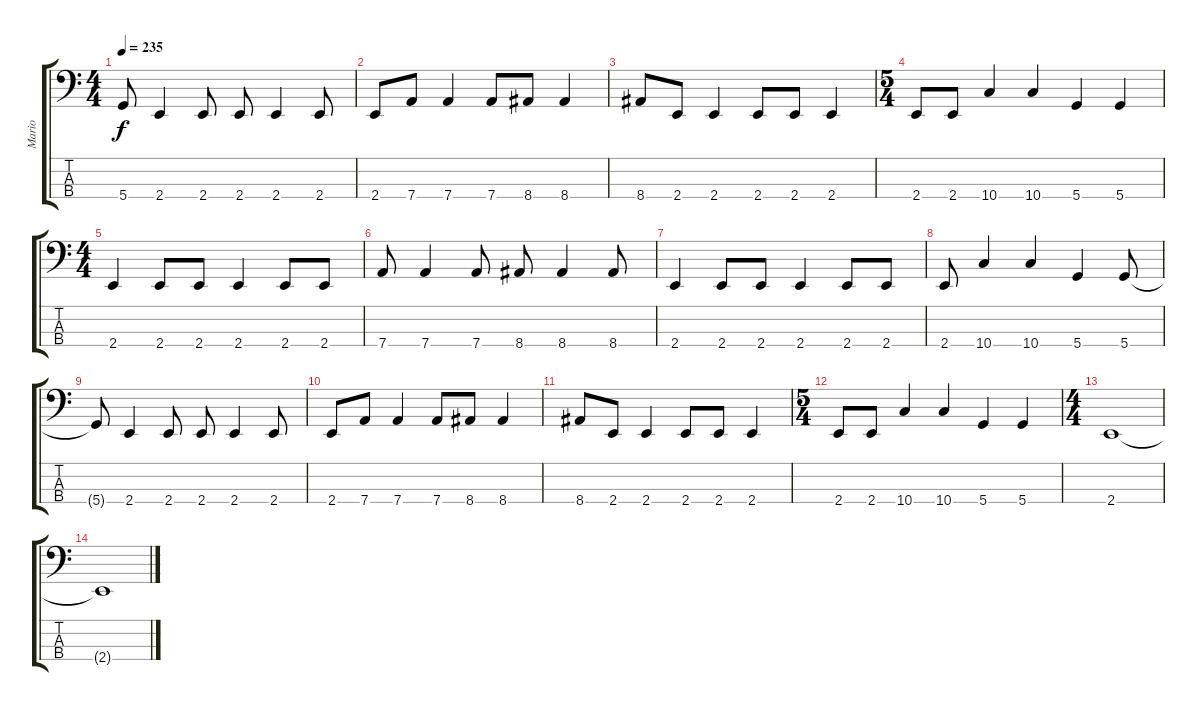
\track ("Mario" "Mario") {instrument electricbassfinger}
\staff {score tabs}
\tuning (G2 D2 A1 D1) {hide}
\ts (4 4)
\tempo 235
\clef f4
\ks c
5.4{t}.8{dy f} 2.4.4 2.4.8 2.4.8 2.4.4 2.4.8 |
2.4.8 7.4.8 7.4.4 7.4.8 8.4.8 8.4.4 |
8.4.8 2.4.8 2.4.4 2.4.8 2.4.8 2.4.4 |
\ts (5 4)
2.4.8 2.4.8 10.4.4 10.4.4 5.4.4 5.4.4 |
\ts (4 4)
2.4.4 2.4.8 2.4.8 2.4.4 2.4.8 2.4.8 |
7.4.8 7.4.4 7.4.8 8.4.8 8.4.4 8.4.8 |
2.4.4 2.4.8 2.4.8 2.4.4 2.4.8 2.4.8 |
2.4.8 10.4.4 10.4.4 5.4.4 5.4.8 |
5.4{t}.8 2.4.4 2.4.8 2.4.8 2.4.4 2.4.8 |
2.4.8 7.4.8 7.4.4 7.4.8 8.4.8 8.4.4 |
8.4.8 2.4.8 2.4.4 2.4.8 2.4.8 2.4.4 |
\ts (5 4)
2.4.8 2.4.8 10.4.4 10.4.4 5.4.4 5.4.4 |
\ts (4 4)
2.4.1 |
2.4{t}.1
